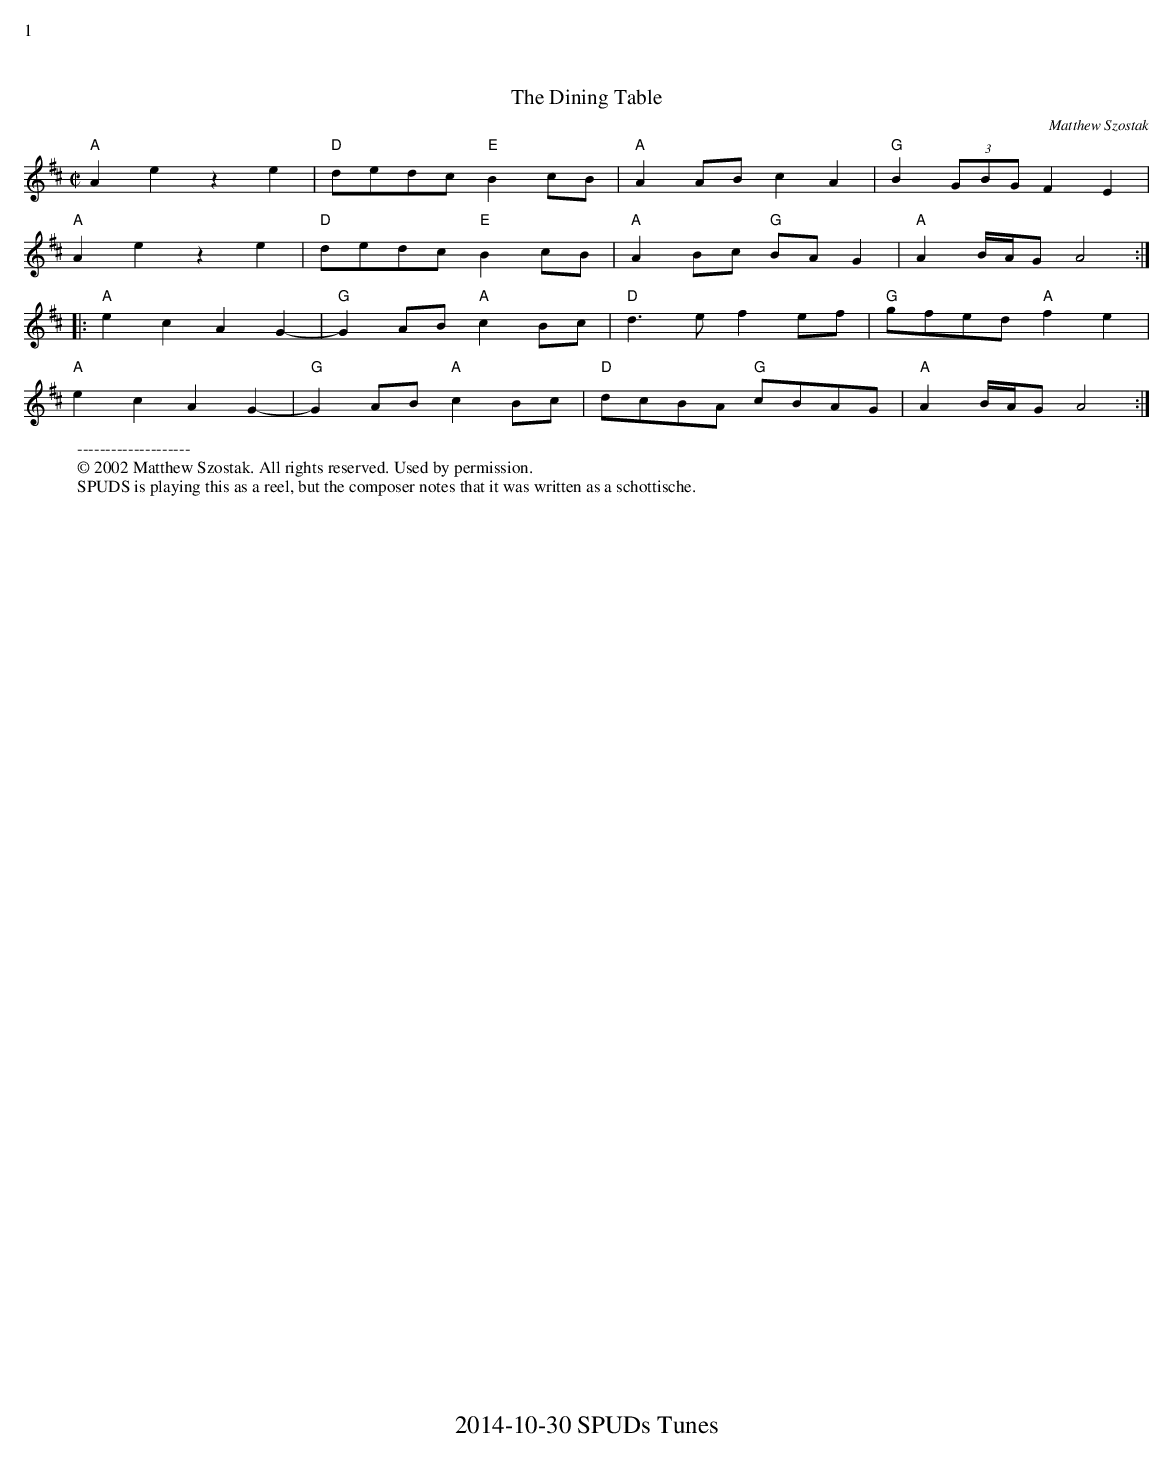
X:1
%%text 1
T:The Dining Table
C:Matthew Szostak
M:C|
L:1/8
K:Amix
"A"A2e2z2e2|"D"dedc "E"B2 cB|"A"A2AB c2A2|"G"B2 (3GBG F2E2|
"A"A2e2z2e2|"D"dedc "E"B2 cB|"A"A2Bc "G"BAG2|"A"A2 B/A/G2/ A4:|
|:"A"e2c2A2G2-|"G"G2AB "A"c2Bc|"D"d2>e2 f2ef|"G"gfed "A"f2e2|
"A"e2c2A2G2-|"G"G2AB "A"c2Bc|"D"dcBA "G"cBAG|"A"A2 B/A/G A4:|
W:--------------------
W: © 2002 Matthew Szostak. All rights reserved. Used by permission.
W:SPUDS is playing this as a reel, but the composer notes that it was written as a schottische.
